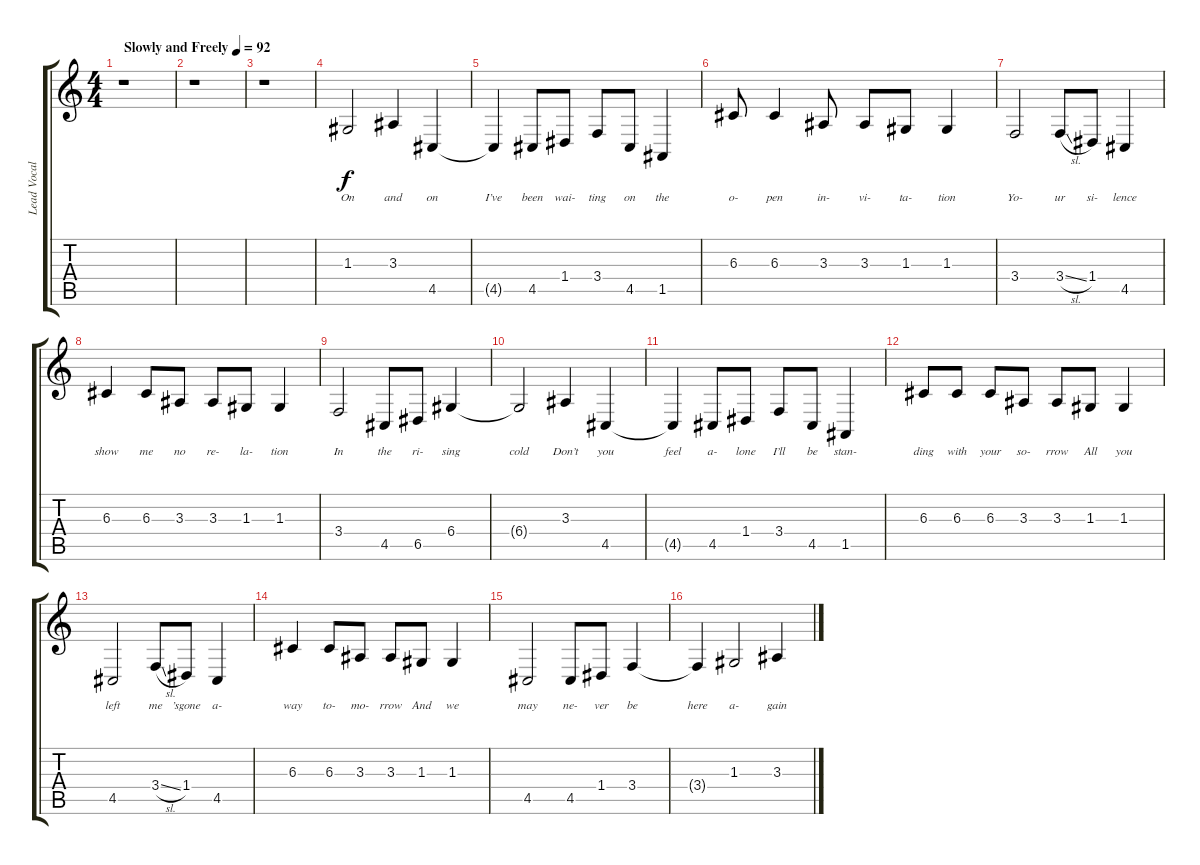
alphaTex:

\track ("Lead Vocal (Peter Hayes)" "Lead Vocal") {instrument acousticgrandpiano}
\staff {score tabs}
\tuning (E4 B3 G3 D3 A2 E2) {hide}
\ts (4 4)
\tempo (92 "Slowly and Freely")
\clef g2
\ks c
r.1{dy f instrument acousticgrandpiano} |
r.1 |
r.1 |
1.3.2{lyrics (0 "On") lyrics (1 "") lyrics (2 "") lyrics (3 "") lyrics (4 "")} 3.3.4{lyrics (0 "and") lyrics (1 "") lyrics (2 "") lyrics (3 "") lyrics (4 "")} 4.5.4{lyrics (0 "on") lyrics (1 "") lyrics (2 "") lyrics (3 "") lyrics (4 "")} |
4.5{t}.4{lyrics (0 "I’ve") lyrics (1 "") lyrics (2 "") lyrics (3 "") lyrics (4 "")} 4.5.8{lyrics (0 "been") lyrics (1 "") lyrics (2 "") lyrics (3 "") lyrics (4 "")} 1.4.8{lyrics (0 "wai-") lyrics (1 "") lyrics (2 "") lyrics (3 "") lyrics (4 "")} 3.4.8{lyrics (0 "ting") lyrics (1 "") lyrics (2 "") lyrics (3 "") lyrics (4 "")} 4.5.8{lyrics (0 "on") lyrics (1 "") lyrics (2 "") lyrics (3 "") lyrics (4 "")} 1.5.4{lyrics (0 "the") lyrics (1 "") lyrics (2 "") lyrics (3 "") lyrics (4 "")} |
6.3.8{lyrics (0 "o-") lyrics (1 "") lyrics (2 "") lyrics (3 "") lyrics (4 "")} 6.3.4{lyrics (0 "pen") lyrics (1 "") lyrics (2 "") lyrics (3 "") lyrics (4 "")} 3.3.8{lyrics (0 "in-") lyrics (1 "") lyrics (2 "") lyrics (3 "") lyrics (4 "")} 3.3.8{lyrics (0 "vi-") lyrics (1 "") lyrics (2 "") lyrics (3 "") lyrics (4 "")} 1.3.8{lyrics (0 "ta-") lyrics (1 "") lyrics (2 "") lyrics (3 "") lyrics (4 "")} 1.3.4{lyrics (0 "tion") lyrics (1 "") lyrics (2 "") lyrics (3 "") lyrics (4 "")} |
3.4.2{lyrics (0 "Yo-") lyrics (1 "") lyrics (2 "") lyrics (3 "") lyrics (4 "")} 3.4{sl}.8{lyrics (0 "ur") lyrics (1 "") lyrics (2 "") lyrics (3 "") lyrics (4 "")} 1.4.8{lyrics (0 "si-") lyrics (1 "") lyrics (2 "") lyrics (3 "") lyrics (4 "")} 4.5.4{lyrics (0 "lence") lyrics (1 "") lyrics (2 "") lyrics (3 "") lyrics (4 "")} |
6.3.4{lyrics (0 "show") lyrics (1 "") lyrics (2 "") lyrics (3 "") lyrics (4 "")} 6.3.8{lyrics (0 "me") lyrics (1 "") lyrics (2 "") lyrics (3 "") lyrics (4 "")} 3.3.8{lyrics (0 "no") lyrics (1 "") lyrics (2 "") lyrics (3 "") lyrics (4 "")} 3.3.8{lyrics (0 "re-") lyrics (1 "") lyrics (2 "") lyrics (3 "") lyrics (4 "")} 1.3.8{lyrics (0 "la-") lyrics (1 "") lyrics (2 "") lyrics (3 "") lyrics (4 "")} 1.3.4{lyrics (0 "tion") lyrics (1 "") lyrics (2 "") lyrics (3 "") lyrics (4 "")} |
3.4.2{lyrics (0 "In") lyrics (1 "") lyrics (2 "") lyrics (3 "") lyrics (4 "")} 4.5.8{lyrics (0 "the") lyrics (1 "") lyrics (2 "") lyrics (3 "") lyrics (4 "")} 6.5.8{lyrics (0 "ri-") lyrics (1 "") lyrics (2 "") lyrics (3 "") lyrics (4 "")} 6.4.4{lyrics (0 "sing") lyrics (1 "") lyrics (2 "") lyrics (3 "") lyrics (4 "")} |
6.4{t}.2{lyrics (0 "cold") lyrics (1 "") lyrics (2 "") lyrics (3 "") lyrics (4 "")} 3.3.4{lyrics (0 "Don’t") lyrics (1 "") lyrics (2 "") lyrics (3 "") lyrics (4 "")} 4.5.4{lyrics (0 "you") lyrics (1 "") lyrics (2 "") lyrics (3 "") lyrics (4 "")} |
4.5{t}.4{lyrics (0 "feel") lyrics (1 "") lyrics (2 "") lyrics (3 "") lyrics (4 "")} 4.5.8{lyrics (0 "a-") lyrics (1 "") lyrics (2 "") lyrics (3 "") lyrics (4 "")} 1.4.8{lyrics (0 "lone") lyrics (1 "") lyrics (2 "") lyrics (3 "") lyrics (4 "")} 3.4.8{lyrics (0 "I’ll") lyrics (1 "") lyrics (2 "") lyrics (3 "") lyrics (4 "")} 4.5.8{lyrics (0 "be") lyrics (1 "") lyrics (2 "") lyrics (3 "") lyrics (4 "")} 1.5.4{lyrics (0 "stan-") lyrics (1 "") lyrics (2 "") lyrics (3 "") lyrics (4 "")} |
6.3.8{lyrics (0 "ding") lyrics (1 "") lyrics (2 "") lyrics (3 "") lyrics (4 "")} 6.3.8{lyrics (0 "with") lyrics (1 "") lyrics (2 "") lyrics (3 "") lyrics (4 "")} 6.3.8{lyrics (0 "your") lyrics (1 "") lyrics (2 "") lyrics (3 "") lyrics (4 "")} 3.3.8{lyrics (0 "so-") lyrics (1 "") lyrics (2 "") lyrics (3 "") lyrics (4 "")} 3.3.8{lyrics (0 "rrow") lyrics (1 "") lyrics (2 "") lyrics (3 "") lyrics (4 "")} 1.3.8{lyrics (0 "All") lyrics (1 "") lyrics (2 "") lyrics (3 "") lyrics (4 "")} 1.3.4{lyrics (0 "you") lyrics (1 "") lyrics (2 "") lyrics (3 "") lyrics (4 "")} |
4.5.2{lyrics (0 "left") lyrics (1 "") lyrics (2 "") lyrics (3 "") lyrics (4 "")} 3.4{sl}.8{lyrics (0 "me") lyrics (1 "") lyrics (2 "") lyrics (3 "") lyrics (4 "")} 1.4.8{lyrics (0 "’sgone") lyrics (1 "") lyrics (2 "") lyrics (3 "") lyrics (4 "")} 4.5.4{lyrics (0 "a-") lyrics (1 "") lyrics (2 "") lyrics (3 "") lyrics (4 "")} |
6.3.4{lyrics (0 "way") lyrics (1 "") lyrics (2 "") lyrics (3 "") lyrics (4 "")} 6.3.8{lyrics (0 "to-") lyrics (1 "") lyrics (2 "") lyrics (3 "") lyrics (4 "")} 3.3.8{lyrics (0 "mo-") lyrics (1 "") lyrics (2 "") lyrics (3 "") lyrics (4 "")} 3.3.8{lyrics (0 "rrow") lyrics (1 "") lyrics (2 "") lyrics (3 "") lyrics (4 "")} 1.3.8{lyrics (0 "And") lyrics (1 "") lyrics (2 "") lyrics (3 "") lyrics (4 "")} 1.3.4{lyrics (0 "we") lyrics (1 "") lyrics (2 "") lyrics (3 "") lyrics (4 "")} |
4.5.2{lyrics (0 "may") lyrics (1 "") lyrics (2 "") lyrics (3 "") lyrics (4 "")} 4.5.8{lyrics (0 "ne-") lyrics (1 "") lyrics (2 "") lyrics (3 "") lyrics (4 "")} 1.4.8{lyrics (0 "ver") lyrics (1 "") lyrics (2 "") lyrics (3 "") lyrics (4 "")} 3.4.4{lyrics (0 "be") lyrics (1 "") lyrics (2 "") lyrics (3 "") lyrics (4 "")} |
3.4{t}.4{lyrics (0 "here") lyrics (1 "") lyrics (2 "") lyrics (3 "") lyrics (4 "")} 1.3.2{lyrics (0 "a-") lyrics (1 "") lyrics (2 "") lyrics (3 "") lyrics (4 "")} 3.3.4{lyrics (0 "gain") lyrics (1 "") lyrics (2 "") lyrics (3 "") lyrics (4 "")}
